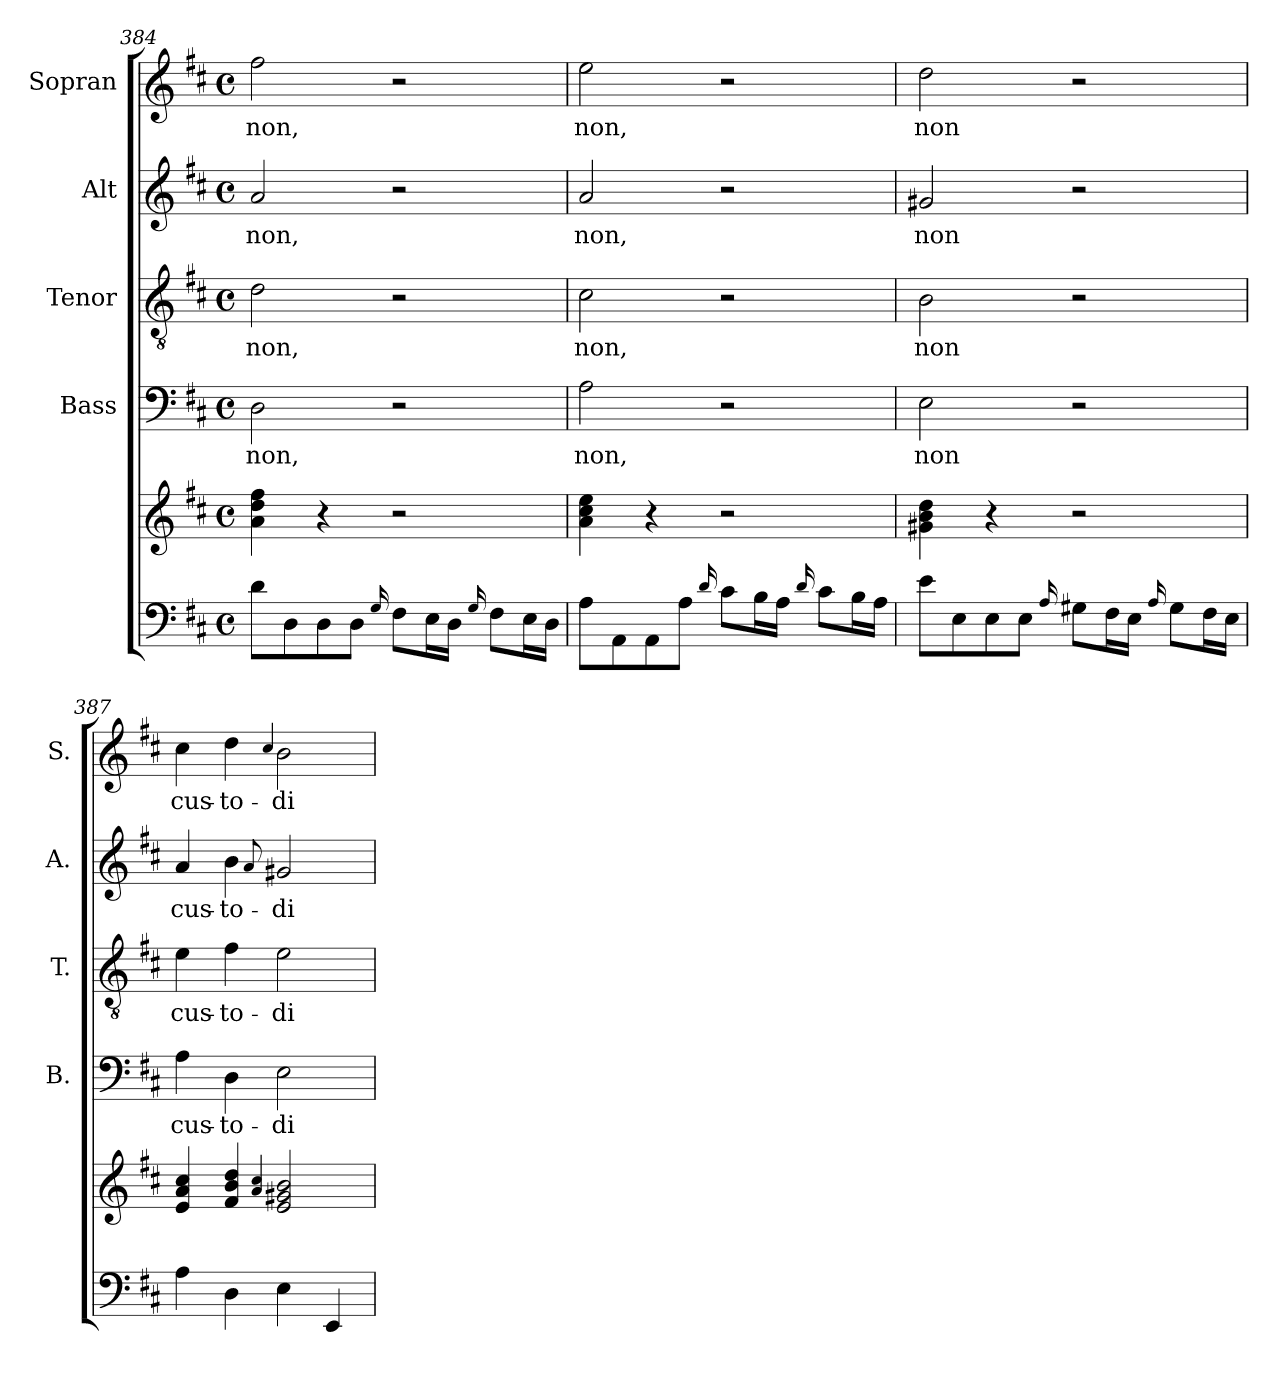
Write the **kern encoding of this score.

**kern	**kern	**kern	**text	**kern	**text	**kern	**text	**kern	**text
*part5	*part5	*part4	*part4	*part3	*part3	*part2	*part2	*part1	*part1
*staff6	*staff5	*staff4	*staff4	*staff3	*staff3	*staff2	*staff2	*staff1	*staff1
*	*	*I"Bass	*	*I"Tenor	*	*I"Alt	*	*I"Sopran	*
*	*	*I'B.	*	*I'T.	*	*I'A.	*	*I'S.	*
!!LO:LB:g=z
*clefF4	*clefG2	*clefF4	*	*clefGv2	*	*clefG2	*	*clefG2	*
*k[f#c#]	*k[f#c#]	*k[f#c#]	*	*k[f#c#]	*	*k[f#c#]	*	*k[f#c#]	*
*D:	*D:	*D:	*	*D:	*	*D:	*	*D:	*
*M4/4	*M4/4	*M4/4	*	*M4/4	*	*M4/4	*	*M4/4	*
*met(c)	*met(c)	*met(c)	*	*met(c)	*	*met(c)	*	*met(c)	*
=384	=384	=384	=384	=384	=384	=384	=384	=384	=384
!	!	!	!LO:LY:b	!	!LO:LY:b	!	!LO:LY:b	!	!LO:LY:b
8d\L	4a\ 4dd\ 4ff#\	2D\	non,	2d\	non,	2a/	non,	2ff#\	non,
8D\	.	.	.	.	.	.	.	.	.
8D\	4r	.	.	.	.	.	.	.	.
8D\J	.	.	.	.	.	.	.	.	.
16qqG/	.	.	.	.	.	.	.	.	.
8F#\L	2r	2r	.	2r	.	2r	.	2r	.
16E\L	.	.	.	.	.	.	.	.	.
16D\JJ	.	.	.	.	.	.	.	.	.
16qqG/	.	.	.	.	.	.	.	.	.
8F#\L	.	.	.	.	.	.	.	.	.
16E\L	.	.	.	.	.	.	.	.	.
16D\JJ	.	.	.	.	.	.	.	.	.
!!LO:PB:g=z
=385	=385	=385	=385	=385	=385	=385	=385	=385	=385
!	!	!	!LO:LY:b	!	!LO:LY:b	!	!LO:LY:b	!	!LO:LY:b
8A\L	4a\ 4cc#\ 4ee\	2A\	non,	2c#\	non,	2a/	non,	2ee\	non,
8AA\	.	.	.	.	.	.	.	.	.
8AA\	4r	.	.	.	.	.	.	.	.
8A\J	.	.	.	.	.	.	.	.	.
16qqd/	.	.	.	.	.	.	.	.	.
8c#\L	2r	2r	.	2r	.	2r	.	2r	.
16B\L	.	.	.	.	.	.	.	.	.
16A\JJ	.	.	.	.	.	.	.	.	.
16qqd/	.	.	.	.	.	.	.	.	.
8c#\L	.	.	.	.	.	.	.	.	.
16B\L	.	.	.	.	.	.	.	.	.
16A\JJ	.	.	.	.	.	.	.	.	.
!!LO:LB:g=z
=386	=386	=386	=386	=386	=386	=386	=386	=386	=386
!	!	!	!LO:LY:b	!	!LO:LY:b	!	!LO:LY:b	!	!LO:LY:b
8e\L	4g#X\ 4b\ 4dd\	2E\	non	2B\	non	2g#X/	non	2dd\	non
8E\	.	.	.	.	.	.	.	.	.
8E\	4r	.	.	.	.	.	.	.	.
8E\J	.	.	.	.	.	.	.	.	.
16qqA/	.	.	.	.	.	.	.	.	.
8G#X\L	2r	2r	.	2r	.	2r	.	2r	.
16F#\L	.	.	.	.	.	.	.	.	.
16E\JJ	.	.	.	.	.	.	.	.	.
16qqA/	.	.	.	.	.	.	.	.	.
8G#\L	.	.	.	.	.	.	.	.	.
16F#\L	.	.	.	.	.	.	.	.	.
16E\JJ	.	.	.	.	.	.	.	.	.
!!LO:PB:g=z
=387	=387	=387	=387	=387	=387	=387	=387	=387	=387
!	!	!	!LO:LY:b	!	!LO:LY:b	!	!LO:LY:b	!	!LO:LY:b
4A\	4e/ 4a/ 4cc#/	4A\	cus-	4e\	cus-	4a/	cus-	4cc#\	cus-
!	!	!	!LO:LY:b	!	!LO:LY:b	!	!LO:LY:b	!	!LO:LY:b
4D\	4f#/ 4b/ 4dd/	4D\	-to-	4f#\	-to-	4b\	-to-	4dd\	-to-
.	4qqa/ 4qqcc#/	.	.	.	.	8qqa/	.	4qqcc#/	.
!	!	!	!LO:LY:b	!	!LO:LY:b	!	!LO:LY:b	!	!LO:LY:b
4E\	2e/ 2g#X/ 2b/	2E\	-di-	2e\	-di-	2g#X/	-di-	2b\	-di-
4EE/	.	.	.	.	.	.	.	.	.
=	=	=	=	=	=	=	=	=	=
*-	*-	*-	*-	*-	*-	*-	*-	*-	*-
